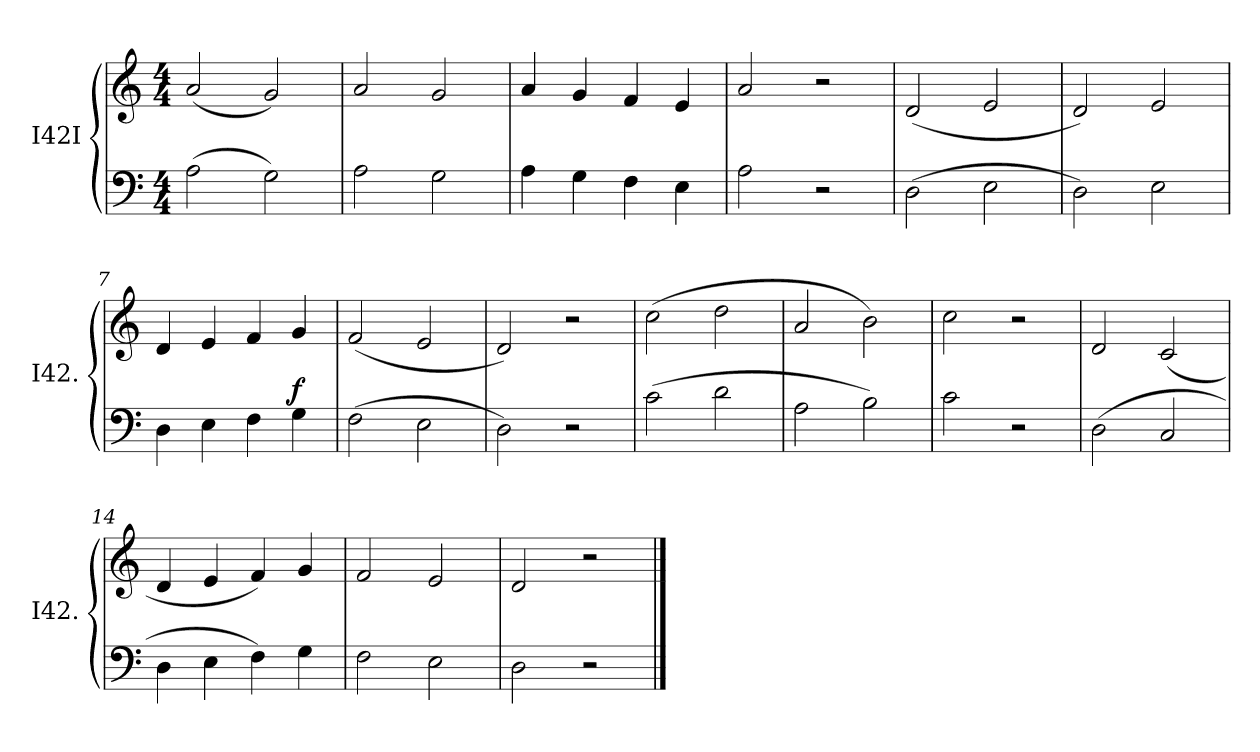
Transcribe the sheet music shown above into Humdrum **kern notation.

**kern	**dynam	**kern
*part2	*part2	*part1
*staff2	*staff2	*staff1
*I"I42I	*	*I"I42I
*I'I42.	*	*I'I42.
*clefF4	*	*clefG2
*k[]	*	*k[]
*M4/4	*	*M4/4
*MM104	*	*MM104
=1	=1	=1
(2A\	.	(2a/
2G\)	.	2g/)
=2	=2	=2
2A\	.	2a/
2G\	.	2g/
=3	=3	=3
4A\	.	4a/
4G\	.	4g/
4F\	.	4f/
4E\	.	4e/
=4	=4	=4
2A\	.	2a/
2r	.	2r
=5	=5	=5
(2D\	.	(2d/
2E\	.	2e/
=6	=6	=6
2D\)	.	2d/)
2E\	.	2e/
=7	=7	=7
4D\	.	4d/
4E\	.	4e/
4F\	.	4f/
!	!LO:DY:a	!
4G\	f	4g/
!!LO:LB:g=z
=8	=8	=8
(2F\	.	(2f/
2E\	.	2e/
=9	=9	=9
2D\)	.	2d/)
2r	.	2r
=10	=10	=10
(2c\	.	(2cc\
2d\	.	2dd\
=11	=11	=11
2A\	.	2a/
2B\)	.	2b\)
=12	=12	=12
2c\	.	2cc\
2r	.	2r
=13	=13	=13
(2D\	.	2d/
2C/	.	(2c/
=14	=14	=14
4D\	.	4d/
4E\	.	4e/
4F\)	.	4f/)
4G\	.	4g/
=15	=15	=15
2F\	.	2f/
2E\	.	2e/
=16	=16	=16
2D\	.	2d/
2r	.	2r
==	==	==
*-	*-	*-
